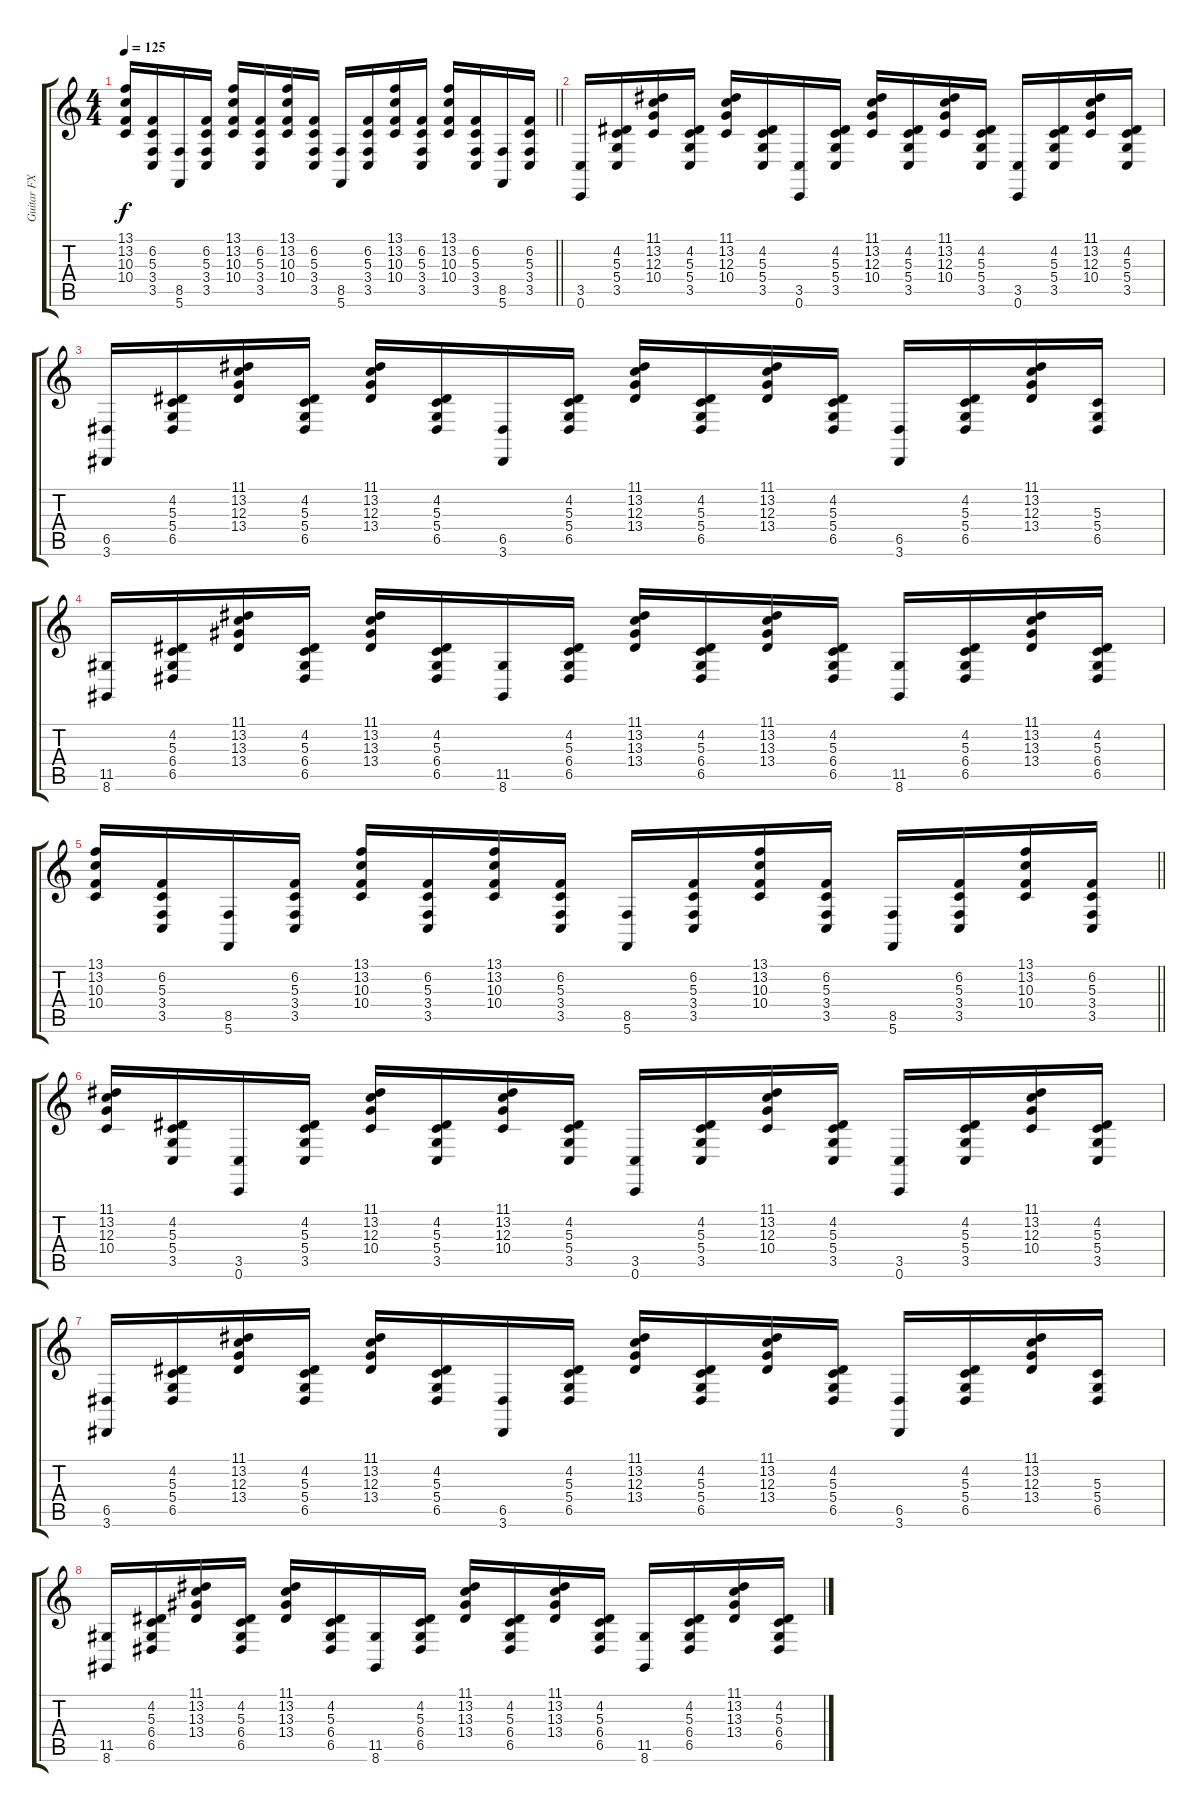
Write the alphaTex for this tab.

\track ("Guitar FX" "Guitar FX") {instrument lead8bassandlead}
\staff {score tabs}
\tuning (E4 B3 G3 D3 A2 C2) {hide}
\ts (4 4)
\tempo 125
\clef g2
\barLineRight lightlight
\ks c
(13.1 13.2 10.3 10.4).16{dy f} (6.2 5.3 3.4 3.5).16 (8.5 5.6).16 (6.2 5.3 3.4 3.5).16 (13.1 13.2 10.3 10.4).16 (6.2 5.3 3.4 3.5).16 (13.1 13.2 10.3 10.4).16 (6.2 5.3 3.4 3.5).16 (8.5 5.6).16 (6.2 5.3 3.4 3.5).16 (13.1 13.2 10.3 10.4).16 (6.2 5.3 3.4 3.5).16 (13.1 13.2 10.3 10.4).16 (6.2 5.3 3.4 3.5).16 (8.5 5.6).16 (6.2 5.3 3.4 3.5).16 |
(3.5 0.6).16 (4.2 5.3 5.4 3.5).16 (11.1 13.2 12.3 10.4).16 (4.2 5.3 5.4 3.5).16 (11.1 13.2 12.3 10.4).16 (4.2 5.3 5.4 3.5).16 (3.5 0.6).16 (4.2 5.3 5.4 3.5).16 (11.1 13.2 12.3 10.4).16 (4.2 5.3 5.4 3.5).16 (11.1 13.2 12.3 10.4).16 (4.2 5.3 5.4 3.5).16 (3.5 0.6).16 (4.2 5.3 5.4 3.5).16 (11.1 13.2 12.3 10.4).16 (4.2 5.3 5.4 3.5).16 |
(6.5 3.6).16 (4.2 5.3 5.4 6.5).16 (11.1 13.2 12.3 13.4).16 (4.2 5.3 5.4 6.5).16 (11.1 13.2 12.3 13.4).16 (4.2 5.3 5.4 6.5).16 (6.5 3.6).16 (4.2 5.3 5.4 6.5).16 (11.1 13.2 12.3 13.4).16 (4.2 5.3 5.4 6.5).16 (11.1 13.2 12.3 13.4).16 (4.2 5.3 5.4 6.5).16 (6.5 3.6).16 (4.2 5.3 5.4 6.5).16 (11.1 13.2 12.3 13.4).16 (5.3 5.4 6.5).16 |
(11.5 8.6).16 (4.2 5.3 6.4 6.5).16 (11.1 13.2 13.3 13.4).16 (4.2 5.3 6.4 6.5).16 (11.1 13.2 13.3 13.4).16 (4.2 5.3 6.4 6.5).16 (11.5 8.6).16 (4.2 5.3 6.4 6.5).16 (11.1 13.2 13.3 13.4).16 (4.2 5.3 6.4 6.5).16 (11.1 13.2 13.3 13.4).16 (4.2 5.3 6.4 6.5).16 (11.5 8.6).16 (4.2 5.3 6.4 6.5).16 (11.1 13.2 13.3 13.4).16 (4.2 5.3 6.4 6.5).16 |
\barLineRight lightlight
(13.1 13.2 10.3 10.4).16 (6.2 5.3 3.4 3.5).16 (8.5 5.6).16 (6.2 5.3 3.4 3.5).16 (13.1 13.2 10.3 10.4).16 (6.2 5.3 3.4 3.5).16 (13.1 13.2 10.3 10.4).16 (6.2 5.3 3.4 3.5).16 (8.5 5.6).16 (6.2 5.3 3.4 3.5).16 (13.1 13.2 10.3 10.4).16 (6.2 5.3 3.4 3.5).16 (8.5 5.6).16 (6.2 5.3 3.4 3.5).16 (13.1 13.2 10.3 10.4).16 (6.2 5.3 3.4 3.5).16 |
(11.1 13.2 12.3 10.4).16 (4.2 5.3 5.4 3.5).16 (3.5 0.6).16 (4.2 5.3 5.4 3.5).16 (11.1 13.2 12.3 10.4).16 (4.2 5.3 5.4 3.5).16 (11.1 13.2 12.3 10.4).16 (4.2 5.3 5.4 3.5).16 (3.5 0.6).16 (4.2 5.3 5.4 3.5).16 (11.1 13.2 12.3 10.4).16 (4.2 5.3 5.4 3.5).16 (3.5 0.6).16 (4.2 5.3 5.4 3.5).16 (11.1 13.2 12.3 10.4).16 (4.2 5.3 5.4 3.5).16 |
(6.5 3.6).16 (4.2 5.3 5.4 6.5).16 (11.1 13.2 12.3 13.4).16 (4.2 5.3 5.4 6.5).16 (11.1 13.2 12.3 13.4).16 (4.2 5.3 5.4 6.5).16 (6.5 3.6).16 (4.2 5.3 5.4 6.5).16 (11.1 13.2 12.3 13.4).16 (4.2 5.3 5.4 6.5).16 (11.1 13.2 12.3 13.4).16 (4.2 5.3 5.4 6.5).16 (6.5 3.6).16 (4.2 5.3 5.4 6.5).16 (11.1 13.2 12.3 13.4).16 (5.3 5.4 6.5).16 |
(11.5 8.6).16 (4.2 5.3 6.4 6.5).16 (11.1 13.2 13.3 13.4).16 (4.2 5.3 6.4 6.5).16 (11.1 13.2 13.3 13.4).16 (4.2 5.3 6.4 6.5).16 (11.5 8.6).16 (4.2 5.3 6.4 6.5).16 (11.1 13.2 13.3 13.4).16 (4.2 5.3 6.4 6.5).16 (11.1 13.2 13.3 13.4).16 (4.2 5.3 6.4 6.5).16 (11.5 8.6).16 (4.2 5.3 6.4 6.5).16 (11.1 13.2 13.3 13.4).16 (4.2 5.3 6.4 6.5).16
